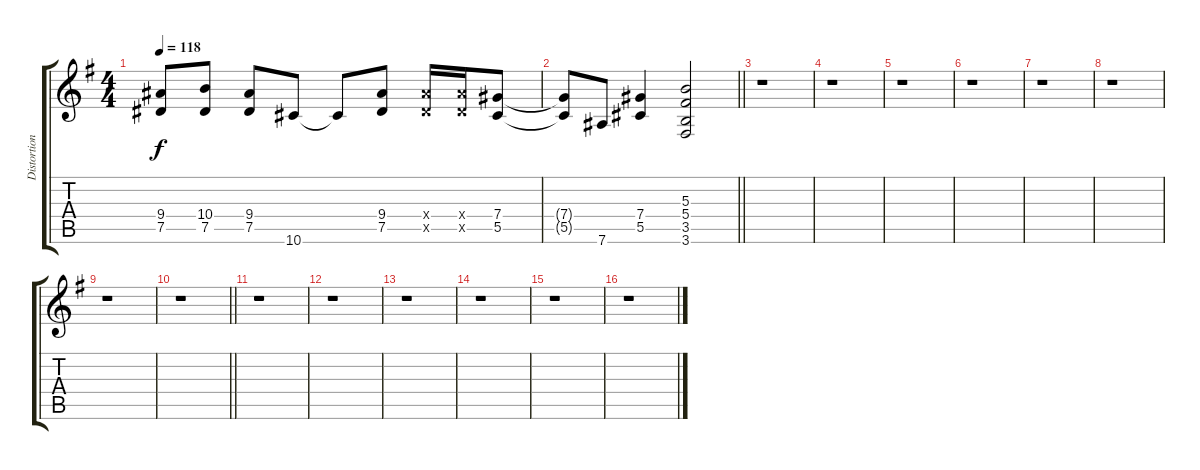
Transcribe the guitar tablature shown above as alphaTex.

\track ("Distortion" "Distortion") {instrument distortionguitar}
\staff {score tabs}
\tuning (Eb4 Bb3 Gb3 Db3 Ab2 Eb2) {hide}
\ts (4 4)
\tempo 118
\clef g2
\ks g
(9.4 7.5).8{dy f} (10.4 7.5).8 (9.4 7.5).8 10.6.8 10.6{t}.8 (9.4 7.5).8 (9.4{x} 7.5{x}).16 (9.4{x} 7.5{x}).16 (7.4 5.5).8 |
\barLineRight lightlight
(7.4{t} 5.5{t}).8 7.6.8 (7.4 5.5).4 (5.3 5.4 3.5 3.6).2 |
r.1 |
r.1 |
r.1 |
r.1 |
r.1 |
r.1 |
r.1 |
\barLineRight lightlight
r.1 |
r.1 |
r.1 |
r.1 |
r.1 |
r.1 |
r.1
